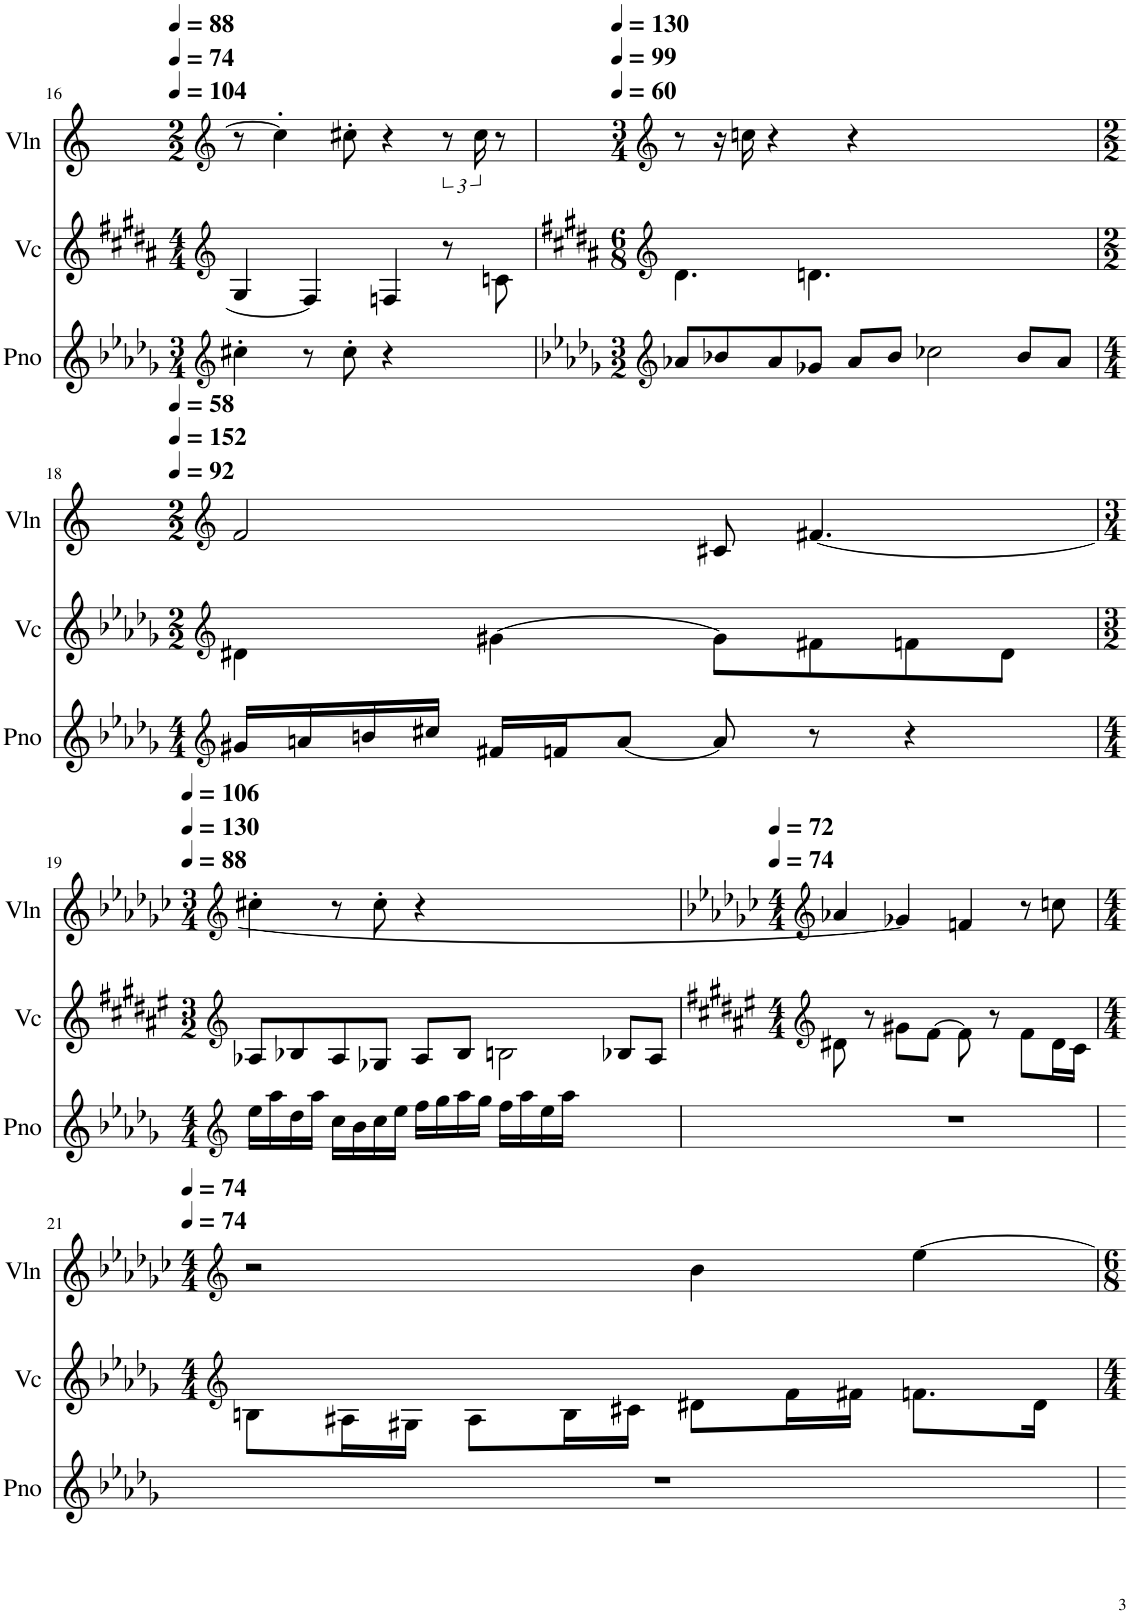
**kern	**kern	**kern
*part3	*part2	*part1
*staff3	*staff2	*staff1
*I"Piano	*I"Violoncello	*I"Violin
*I'Pno	*I'Vc	*I'Vln
!!LO:PB:g=z
*clefG2	*clefG2	*clefG2
*k[]	*k[f#c#g#d#a#]	*k[]
*M3/4	*M4/4	*M2/2
*MM104	*MM104	*MM88
=16	=16	=16
4cc#X'\	4G#/	8r
.	.	4cc#'\]
8r	4F#/]	.
8cc#'\	.	8cc#X'\
4r	4Fn/	4r
4ryy	8r	12r
.	.	24cc#\
.	8cn\	8r
=17	=17	=17
*clefG2	*clefG2	*clefG2
*k[b-e-a-d-g-]	*k[f#c#g#d#a#]	*
*M3/2	*M6/8	*M3/4
*	*	*MM130
8a-X/L	4.d#\	8r
8b-X/	.	16r
.	.	16ccn\
8a-/	.	4r
8g-X/J	4.dn\	.
8a-/L	.	4r
8b-/J	.	.
2cc-X\	2.ryy	2.ryy
8b-/L	.	.
8a-/J	.	.
!!LO:LB:g=z
=18	=18	=18
*clefG2	*clefG2	*clefG2
*k[b-e-a-d-g-]	*k[b-e-a-d-g-]	*k[]
*M4/4	*M2/2	*M2/2
*	*	*MM58
16g#X/LL	4d#X\	2f/
16an/	.	.
16bn/	.	.
16cc#X/JJ	.	.
16f#X/LL	[4g#X\	.
16fn/J	.	.
[8a/J	.	.
8a/]	8g#\L]	8c#X/
8r	8f#X\	[4.f#X/
4r	8fn\	.
.	8d#\J	.
!!LO:LB:g=z
=19	=19	=19
*clefG2	*clefG2	*clefG2
*k[b-e-a-d-g-]	*k[f#c#g#d#a#e#]	*k[b-e-a-d-g-c-]
*M4/4	*M3/2	*M3/4
*	*	*MM106
16ee-\LL	8A-X/L	4cc#X'\
16aa-\	.	.
16dd-\	8B-X/	.
16aa-\JJ	.	.
16cc\LL	8A-/	8r
16b-\	.	.
16cc\	8G-X/J	8cc#'\
16ee-\JJ	.	.
16ff\LL	8A-/L	4r
16gg-\	.	.
16aa-\	8B-/J	.
16gg-\JJ	.	.
16ff\LL	2Bn\	2.ryy
16aa-\	.	.
16ee-\	.	.
16aa-\JJ	.	.
2ryy	.	.
.	8B-X/L	.
.	8A-/J	.
=20	=20	=20
*	*clefG2	*clefG2
*	*k[f#c#g#d#a#e#]	*k[b-e-a-d-g-c-]
*	*M4/4	*M4/4
*	*	*MM72
1r	8d#X\	4a-X/
.	8r	.
.	8g#X\L	4g-X/]
.	[8f\J	.
.	8f\]	4fn/
.	8r	.
.	8f\L	8r
.	16d#\L	8ccn\
.	16c\JJ	.
!!LO:LB:g=z
=21	=21	=21
*	*clefG2	*clefG2
*	*M4/4	*M4/4
*	*	*MM74
1r	8Bn\L	2r
.	16A#X\L	.
.	16G#X\JJ	.
.	8A#\L	.
.	16B\L	.
.	16c#X\JJ	.
.	8d#X\L	4b-\
.	16f\L	.
.	16f#X\JJ	.
.	8.fn\L	[4ee-\
.	16d#\Jk	.
=	=	=
*-	*-	*-
